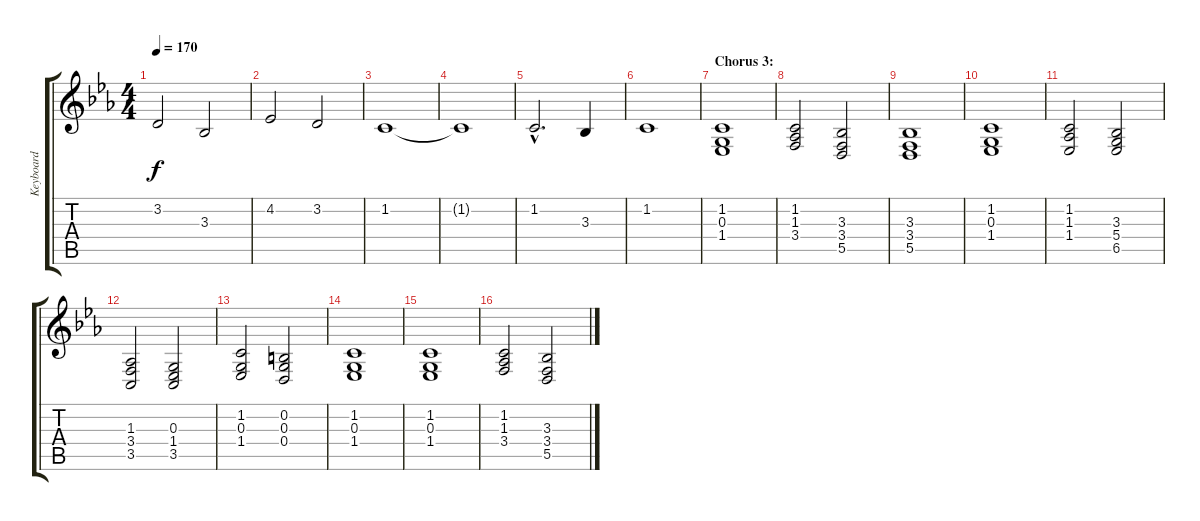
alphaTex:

\track ("Keyboard" "Keyboard") {instrument stringensemble1}
\staff {score tabs}
\tuning (E4 B3 G3 D3 A2 E2) {hide}
\ts (4 4)
\tempo 170
\clef g2
\ks cminor
3.2.2{dy f} 3.3.2 |
4.2.2 3.2.2 |
1.2.1 |
1.2{t}.1 |
1.2{hac}.2{d} 3.3.4 |
1.2.1 |
\section ("" "Chorus 3:")
(1.2 0.3 1.4).1{volume 9 instrument churchorgan} |
(1.2 1.3 3.4).2 (3.3 3.4 5.5).2 |
(3.3 3.4 5.5).1 |
(1.2 0.3 1.4).1 |
(1.2 1.3 1.4).2 (3.3 5.4 6.5).2 |
(1.3 3.4 3.5).2 (0.3 1.4 3.5).2 |
(1.2 0.3 1.4).2 (0.2 0.3 0.4).2 |
(1.2 0.3 1.4).1 |
(1.2 0.3 1.4).1{volume 9 instrument churchorgan} |
(1.2 1.3 3.4).2 (3.3 3.4 5.5).2
